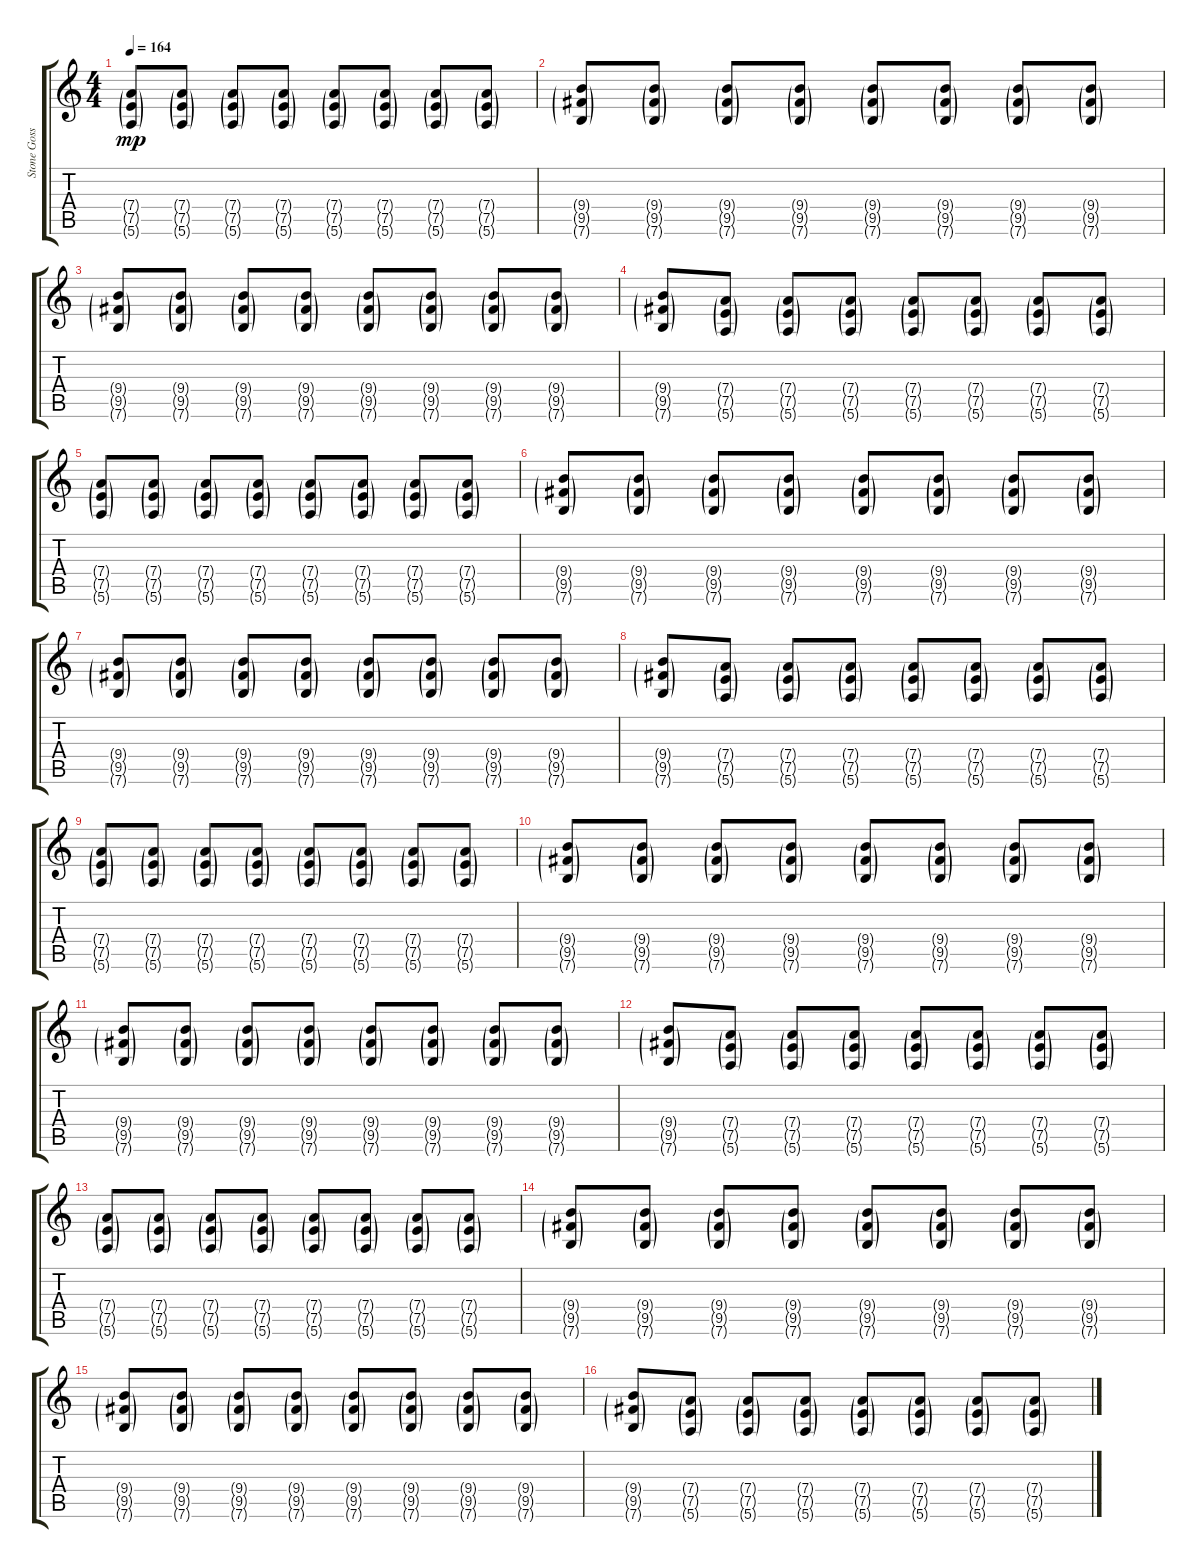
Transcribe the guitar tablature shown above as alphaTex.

\track ("Stone Gossard" "Stone Goss") {instrument overdrivenguitar}
\staff {score tabs}
\tuning (E4 B3 G3 D3 A2 E2) {hide}
\ts (4 4)
\tempo 164
\clef g2
\ks c
(7.4{g} 7.5{g} 5.6{g}).8{dy mp} (7.4{g} 7.5{g} 5.6{g}).8 (7.4{g} 7.5{g} 5.6{g}).8 (7.4{g} 7.5{g} 5.6{g}).8 (7.4{g} 7.5{g} 5.6{g}).8 (7.4{g} 7.5{g} 5.6{g}).8 (7.4{g} 7.5{g} 5.6{g}).8 (7.4{g} 7.5{g} 5.6{g}).8 |
(9.4{g} 9.5{g} 7.6{g}).8 (9.4{g} 9.5{g} 7.6{g}).8 (9.4{g} 9.5{g} 7.6{g}).8 (9.4{g} 9.5{g} 7.6{g}).8 (9.4{g} 9.5{g} 7.6{g}).8 (9.4{g} 9.5{g} 7.6{g}).8 (9.4{g} 9.5{g} 7.6{g}).8 (9.4{g} 9.5{g} 7.6{g}).8 |
(9.4{g} 9.5{g} 7.6{g}).8 (9.4{g} 9.5{g} 7.6{g}).8 (9.4{g} 9.5{g} 7.6{g}).8 (9.4{g} 9.5{g} 7.6{g}).8 (9.4{g} 9.5{g} 7.6{g}).8 (9.4{g} 9.5{g} 7.6{g}).8 (9.4{g} 9.5{g} 7.6{g}).8 (9.4{g} 9.5{g} 7.6{g}).8 |
(9.4{g} 9.5{g} 7.6{g}).8 (7.4{g} 7.5{g} 5.6{g}).8 (7.4{g} 7.5{g} 5.6{g}).8 (7.4{g} 7.5{g} 5.6{g}).8 (7.4{g} 7.5{g} 5.6{g}).8 (7.4{g} 7.5{g} 5.6{g}).8 (7.4{g} 7.5{g} 5.6{g}).8 (7.4{g} 7.5{g} 5.6{g}).8 |
(7.4{g} 7.5{g} 5.6{g}).8 (7.4{g} 7.5{g} 5.6{g}).8 (7.4{g} 7.5{g} 5.6{g}).8 (7.4{g} 7.5{g} 5.6{g}).8 (7.4{g} 7.5{g} 5.6{g}).8 (7.4{g} 7.5{g} 5.6{g}).8 (7.4{g} 7.5{g} 5.6{g}).8 (7.4{g} 7.5{g} 5.6{g}).8 |
(9.4{g} 9.5{g} 7.6{g}).8 (9.4{g} 9.5{g} 7.6{g}).8 (9.4{g} 9.5{g} 7.6{g}).8 (9.4{g} 9.5{g} 7.6{g}).8 (9.4{g} 9.5{g} 7.6{g}).8 (9.4{g} 9.5{g} 7.6{g}).8 (9.4{g} 9.5{g} 7.6{g}).8 (9.4{g} 9.5{g} 7.6{g}).8 |
(9.4{g} 9.5{g} 7.6{g}).8 (9.4{g} 9.5{g} 7.6{g}).8 (9.4{g} 9.5{g} 7.6{g}).8 (9.4{g} 9.5{g} 7.6{g}).8 (9.4{g} 9.5{g} 7.6{g}).8 (9.4{g} 9.5{g} 7.6{g}).8 (9.4{g} 9.5{g} 7.6{g}).8 (9.4{g} 9.5{g} 7.6{g}).8 |
(9.4{g} 9.5{g} 7.6{g}).8 (7.4{g} 7.5{g} 5.6{g}).8 (7.4{g} 7.5{g} 5.6{g}).8 (7.4{g} 7.5{g} 5.6{g}).8 (7.4{g} 7.5{g} 5.6{g}).8 (7.4{g} 7.5{g} 5.6{g}).8 (7.4{g} 7.5{g} 5.6{g}).8 (7.4{g} 7.5{g} 5.6{g}).8 |
(7.4{g} 7.5{g} 5.6{g}).8 (7.4{g} 7.5{g} 5.6{g}).8 (7.4{g} 7.5{g} 5.6{g}).8 (7.4{g} 7.5{g} 5.6{g}).8 (7.4{g} 7.5{g} 5.6{g}).8 (7.4{g} 7.5{g} 5.6{g}).8 (7.4{g} 7.5{g} 5.6{g}).8 (7.4{g} 7.5{g} 5.6{g}).8 |
\section ("" "")
(9.4{g} 9.5{g} 7.6{g}).8 (9.4{g} 9.5{g} 7.6{g}).8 (9.4{g} 9.5{g} 7.6{g}).8 (9.4{g} 9.5{g} 7.6{g}).8 (9.4{g} 9.5{g} 7.6{g}).8 (9.4{g} 9.5{g} 7.6{g}).8 (9.4{g} 9.5{g} 7.6{g}).8 (9.4{g} 9.5{g} 7.6{g}).8 |
(9.4{g} 9.5{g} 7.6{g}).8 (9.4{g} 9.5{g} 7.6{g}).8 (9.4{g} 9.5{g} 7.6{g}).8 (9.4{g} 9.5{g} 7.6{g}).8 (9.4{g} 9.5{g} 7.6{g}).8 (9.4{g} 9.5{g} 7.6{g}).8 (9.4{g} 9.5{g} 7.6{g}).8 (9.4{g} 9.5{g} 7.6{g}).8 |
(9.4{g} 9.5{g} 7.6{g}).8 (7.4{g} 7.5{g} 5.6{g}).8 (7.4{g} 7.5{g} 5.6{g}).8 (7.4{g} 7.5{g} 5.6{g}).8 (7.4{g} 7.5{g} 5.6{g}).8 (7.4{g} 7.5{g} 5.6{g}).8 (7.4{g} 7.5{g} 5.6{g}).8 (7.4{g} 7.5{g} 5.6{g}).8 |
(7.4{g} 7.5{g} 5.6{g}).8 (7.4{g} 7.5{g} 5.6{g}).8 (7.4{g} 7.5{g} 5.6{g}).8 (7.4{g} 7.5{g} 5.6{g}).8 (7.4{g} 7.5{g} 5.6{g}).8 (7.4{g} 7.5{g} 5.6{g}).8 (7.4{g} 7.5{g} 5.6{g}).8 (7.4{g} 7.5{g} 5.6{g}).8 |
(9.4{g} 9.5{g} 7.6{g}).8 (9.4{g} 9.5{g} 7.6{g}).8 (9.4{g} 9.5{g} 7.6{g}).8 (9.4{g} 9.5{g} 7.6{g}).8 (9.4{g} 9.5{g} 7.6{g}).8 (9.4{g} 9.5{g} 7.6{g}).8 (9.4{g} 9.5{g} 7.6{g}).8 (9.4{g} 9.5{g} 7.6{g}).8 |
(9.4{g} 9.5{g} 7.6{g}).8 (9.4{g} 9.5{g} 7.6{g}).8 (9.4{g} 9.5{g} 7.6{g}).8 (9.4{g} 9.5{g} 7.6{g}).8 (9.4{g} 9.5{g} 7.6{g}).8 (9.4{g} 9.5{g} 7.6{g}).8 (9.4{g} 9.5{g} 7.6{g}).8 (9.4{g} 9.5{g} 7.6{g}).8 |
(9.4{g} 9.5{g} 7.6{g}).8 (7.4{g} 7.5{g} 5.6{g}).8 (7.4{g} 7.5{g} 5.6{g}).8 (7.4{g} 7.5{g} 5.6{g}).8 (7.4{g} 7.5{g} 5.6{g}).8 (7.4{g} 7.5{g} 5.6{g}).8 (7.4{g} 7.5{g} 5.6{g}).8 (7.4{g} 7.5{g} 5.6{g}).8
